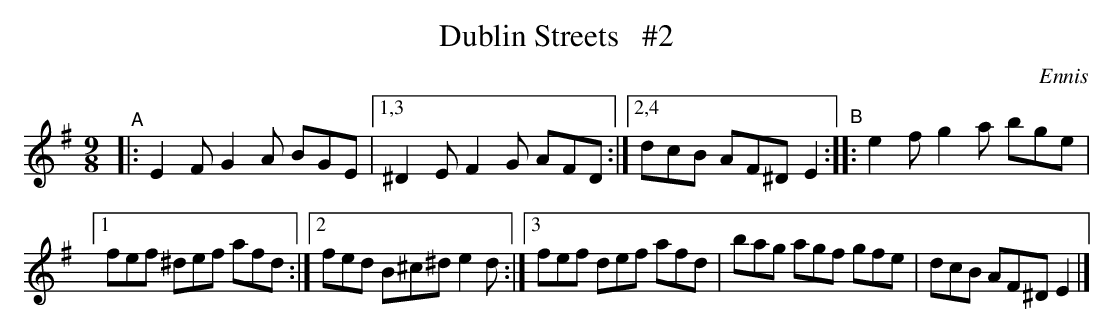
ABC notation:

X:1
T: Dublin Streets   #2
O: Ennis
M: 9/8
K: Em
"^A"|: E2F G2A BGE |1,3 ^D2E F2G AFD :|[2,4 dcB AF^D E2 "B":: e2f g2a bge |
[1 fef ^def afd :|[2 fed B^c^d e2d :|[3 fef def afd | bag agf gfe | dcB AF^D E2 |]
